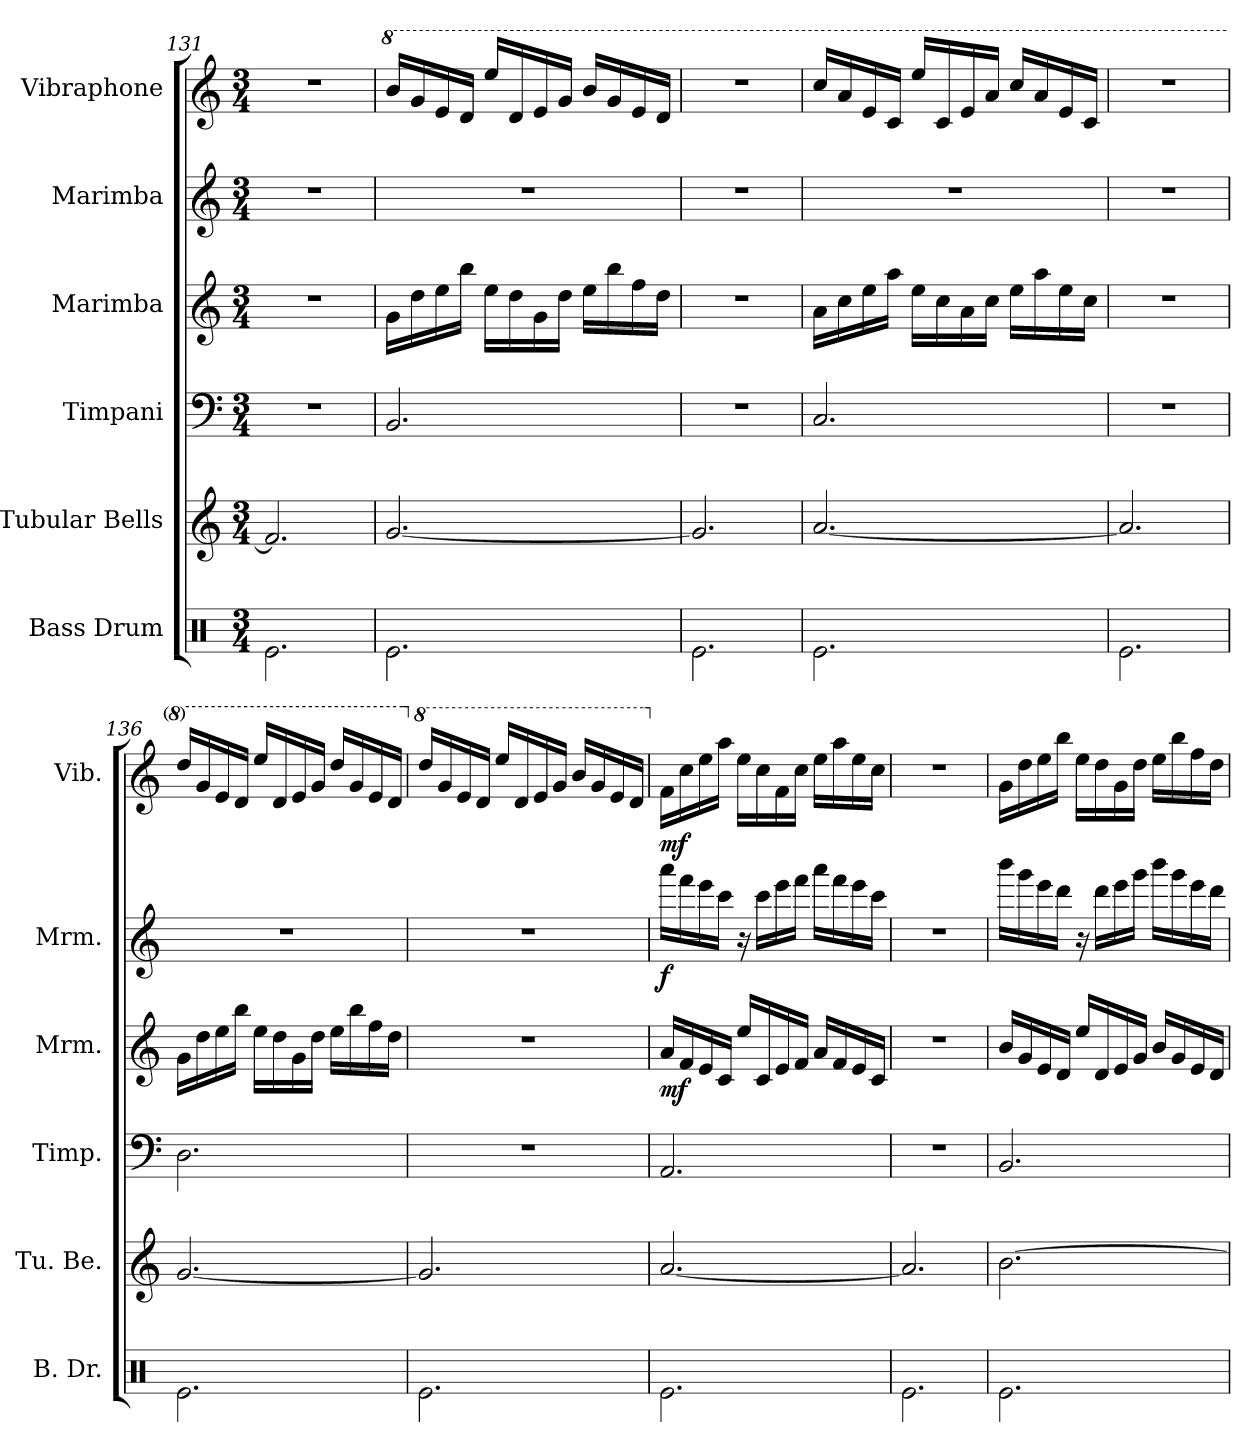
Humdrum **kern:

**kern	**kern	**kern	**kern	**dynam	**kern	**dynam	**kern	**dynam
*part6	*part5	*part4	*part3	*part3	*part2	*part2	*part1	*part1
*staff6	*staff5	*staff4	*staff3	*staff3	*staff2	*staff2	*staff1	*staff1
*I"Bass Drum	*I"Tubular Bells	*I"Timpani	*I"Marimba	*	*I"Marimba	*	*I"Vibraphone	*
*I'B. Dr.	*I'Tu. Be.	*I'Timp.	*I'Mrm.	*	*I'Mrm.	*	*I'Vib.	*
*clefX	*clefG2	*clefF4	*clefG2	*	*clefG2	*	*clefG2	*
*k[]	*k[]	*k[]	*k[]	*	*k[]	*	*k[]	*
*M3/4	*M3/4	*M3/4	*M3/4	*	*M3/4	*	*M3/4	*
=131	=131	=131	=131	=131	=131	=131	=131	=131
2.Re\	2.f/]	2.r	2.r	.	2.r	.	2.r	.
=132	=132	=132	=132	=132	=132	=132	=132	=132
*	*	*	*	*	*	*	*8va	*
2.Re\	[2.g/	2.BB/	16g\LL	.	2.r	.	16bb/LL	.
.	.	.	16dd\	.	.	.	16gg/	.
.	.	.	16ee\	.	.	.	16ee/	.
.	.	.	16bb\JJ	.	.	.	16dd/JJ	.
.	.	.	16ee\LL	.	.	.	16eee/LL	.
.	.	.	16dd\	.	.	.	16dd/	.
.	.	.	16g\	.	.	.	16ee/	.
.	.	.	16dd\JJ	.	.	.	16gg/JJ	.
.	.	.	16ee\LL	.	.	.	16bb/LL	.
.	.	.	16bb\	.	.	.	16gg/	.
.	.	.	16ff\	.	.	.	16ee/	.
.	.	.	16dd\JJ	.	.	.	16dd/JJ	.
=133	=133	=133	=133	=133	=133	=133	=133	=133
*	*	*	*	*	*	*	*X8va	*
2.Re\	2.g/]	2.r	2.r	.	2.r	.	2.r	.
!!LO:PB:g=z
=134	=134	=134	=134	=134	=134	=134	=134	=134
*	*	*	*	*	*	*	*8va	*
2.Re\	[2.a/	2.C/	16a\LL	.	2.r	.	16ccc/LL	.
.	.	.	16cc\	.	.	.	16aa/	.
.	.	.	16ee\	.	.	.	16ee/	.
.	.	.	16aa\JJ	.	.	.	16cc/JJ	.
.	.	.	16ee\LL	.	.	.	16eee/LL	.
.	.	.	16cc\	.	.	.	16cc/	.
.	.	.	16a\	.	.	.	16ee/	.
.	.	.	16cc\JJ	.	.	.	16aa/JJ	.
.	.	.	16ee\LL	.	.	.	16ccc/LL	.
.	.	.	16aa\	.	.	.	16aa/	.
.	.	.	16ee\	.	.	.	16ee/	.
.	.	.	16cc\JJ	.	.	.	16cc/JJ	.
=135	=135	=135	=135	=135	=135	=135	=135	=135
*	*	*	*	*	*	*	*X8va	*
2.Re\	2.a/]	2.r	2.r	.	2.r	.	2.r	.
=136	=136	=136	=136	=136	=136	=136	=136	=136
*	*	*	*	*	*	*	*8va	*
2.Re\	[2.g/	2.D\	16g\LL	.	2.r	.	16ddd/LL	.
.	.	.	16dd\	.	.	.	16gg/	.
.	.	.	16ee\	.	.	.	16ee/	.
.	.	.	16bb\JJ	.	.	.	16dd/JJ	.
.	.	.	16ee\LL	.	.	.	16eee/LL	.
.	.	.	16dd\	.	.	.	16dd/	.
.	.	.	16g\	.	.	.	16ee/	.
.	.	.	16dd\JJ	.	.	.	16gg/JJ	.
.	.	.	16ee\LL	.	.	.	16ddd/LL	.
.	.	.	16bb\	.	.	.	16gg/	.
.	.	.	16ff\	.	.	.	16ee/	.
.	.	.	16dd\JJ	.	.	.	16dd/JJ	.
=137	=137	=137	=137	=137	=137	=137	=137	=137
*	*	*	*	*	*	*	*X8va	*
*	*	*	*	*	*	*	*8va	*
2.Re\	2.g/]	2.r	2.r	.	2.r	.	16ddd/LL	.
.	.	.	.	.	.	.	16gg/	.
.	.	.	.	.	.	.	16ee/	.
.	.	.	.	.	.	.	16dd/JJ	.
.	.	.	.	.	.	.	16eee/LL	.
.	.	.	.	.	.	.	16dd/	.
.	.	.	.	.	.	.	16ee/	.
.	.	.	.	.	.	.	16gg/JJ	.
.	.	.	.	.	.	.	16bb/LL	.
.	.	.	.	.	.	.	16gg/	.
.	.	.	.	.	.	.	16ee/	.
.	.	.	.	.	.	.	16dd/JJ	.
!!LO:LB:g=z
=138	=138	=138	=138	=138	=138	=138	=138	=138
*	*	*	*	*	*	*	*X8va	*
!	!	!	!	!LO:DY:b	!	!LO:DY:b	!	!LO:DY:b
2.Re\	[2.a/	2.AA/	16a/LL	mf	16aaa\LL	f	16f\LL	mf
.	.	.	16f/	.	16fff\	.	16cc\	.
.	.	.	16e/	.	16eee\	.	16ee\	.
.	.	.	16c/JJ	.	16ccc\JJ	.	16aa\JJ	.
.	.	.	16ee/LL	.	16r	.	16ee\LL	.
.	.	.	16c/	.	16ccc\LL	.	16cc\	.
.	.	.	16e/	.	16eee\	.	16f\	.
.	.	.	16f/JJ	.	16fff\JJ	.	16cc\JJ	.
.	.	.	16a/LL	.	16aaa\LL	.	16ee\LL	.
.	.	.	16f/	.	16fff\	.	16aa\	.
.	.	.	16e/	.	16eee\	.	16ee\	.
.	.	.	16c/JJ	.	16ccc\JJ	.	16cc\JJ	.
=139	=139	=139	=139	=139	=139	=139	=139	=139
2.Re\	2.a/]	2.r	2.r	.	2.r	.	2.r	.
=140	=140	=140	=140	=140	=140	=140	=140	=140
2.Re\	[2.b\	2.BB/	16b/LL	.	16bbb\LL	.	16g\LL	.
.	.	.	16g/	.	16ggg\	.	16dd\	.
.	.	.	16e/	.	16eee\	.	16ee\	.
.	.	.	16d/JJ	.	16ddd\JJ	.	16bb\JJ	.
.	.	.	16ee/LL	.	16r	.	16ee\LL	.
.	.	.	16d/	.	16ddd\LL	.	16dd\	.
.	.	.	16e/	.	16eee\	.	16g\	.
.	.	.	16g/JJ	.	16ggg\JJ	.	16dd\JJ	.
.	.	.	16b/LL	.	16bbb\LL	.	16ee\LL	.
.	.	.	16g/	.	16ggg\	.	16bb\	.
.	.	.	16e/	.	16eee\	.	16ff\	.
.	.	.	16d/JJ	.	16ddd\JJ	.	16dd\JJ	.
=	=	=	=	=	=	=	=	=
*-	*-	*-	*-	*-	*-	*-	*-	*-
